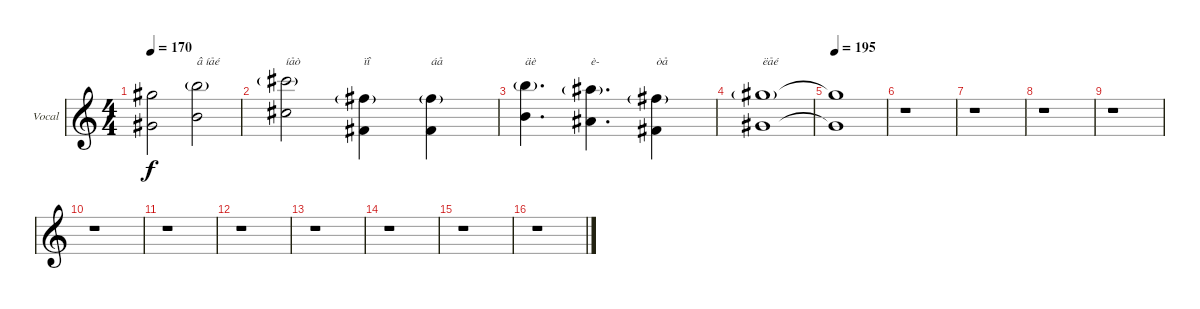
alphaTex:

\bracketExtendMode groupsimilarinstruments
\firstSystemTrackNameOrientation horizontal
\otherSystemsTrackNameOrientation horizontal
\track ("Вокал" "Vocal") {instrument altosax}
\staff {score}
\tuning (Eb4 Bb3 Gb3 Db3 Ab2 Eb2)
\displaytranspose 12
\ts (4 4)
\tempo 170
\clef g2
\ks c
(5.1{t} 2.3{t}).2{dy f} (8.1{g} 5.3).2{txt "â íåé"} |
(10.1{g} 7.3).2{txt "íåò"} (3.1{g} 0.3).4{txt "ïî"} (3.1{g} 0.3).4{txt "áå"} |
(8.1{g} 5.3).4{d txt "äè"} (7.1{g} 4.3).4{d txt "è-"} (3.1{g} 0.3).4{txt "òå"} |
(5.1{g} 2.3).1{txt "ëåé"} |
\tempo 195
(5.1{t} 2.3{t}).1 |
r.1 |
r.1 |
r.1 |
r.1 |
r.1 |
r.1 |
r.1 |
r.1 |
r.1 |
r.1 |
r.1
